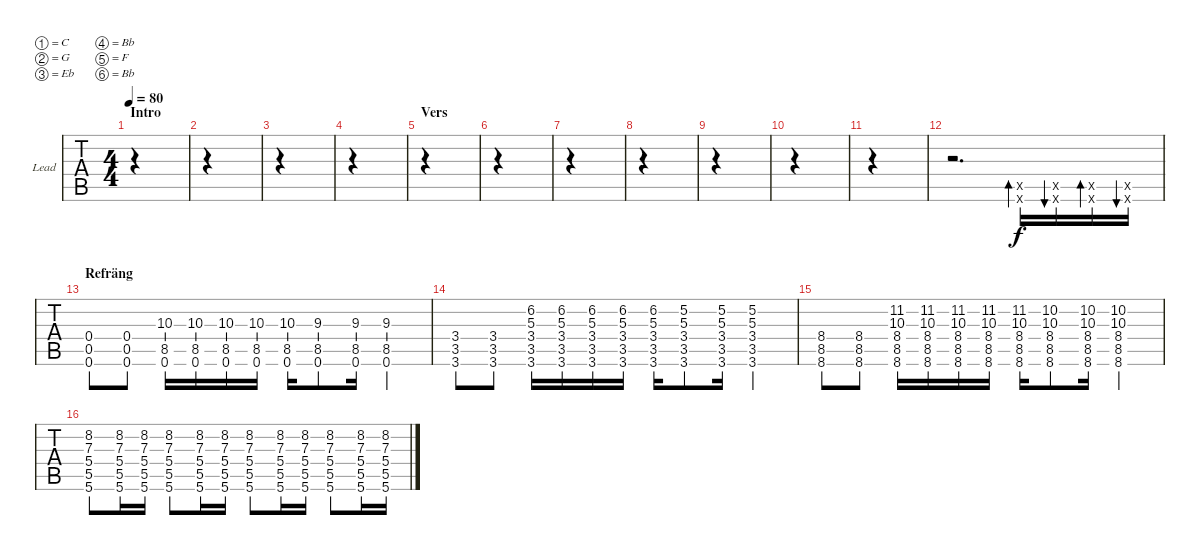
\defaultSystemsLayout 4
\bracketExtendMode groupsimilarinstruments
\firstSystemTrackNameOrientation horizontal
\otherSystemsTrackNameOrientation horizontal
\track ("Lead" "Lead") {instrument distortionguitar}
\staff {tabs}
\tuning (C4 G3 Eb3 Bb2 F2 Bb1)
\ts (4 4)
\section ("" "Intro")
\tempo 80
\clef g2
\ks c
|
|
|
|
\section ("" "Vers")
|
|
|
|
|
|
|
r.2{d} (0.6{x} 0.5{x}).16{bd 55} (0.6{x} 0.5{x}).16{bu 54} (0.6{x} 0.5{x}).16{bd 55} (0.5{x} 0.6{x}).16{bu 54} |
\section ("" "Refräng")
(0.6 0.5 0.4).8 (0.6 0.5 0.4).8 (8.5 10.3 0.6).16 (8.5 10.3 0.6).16 (8.5 10.3 0.6).16 (8.5 10.3 0.6).16 (8.5 10.3 0.6).16 (8.5 9.3 0.6).8 (8.5 9.3 0.6).16 (8.5 9.3 0.6).4 |
(3.6 3.5 3.4).8 (3.6 3.5 3.4).8 (3.5 5.3 3.4 3.6 6.2).16 (3.5 5.3 3.4 3.6 6.2).16 (3.5 5.3 3.4 3.6 6.2).16 (3.5 5.3 3.4 3.6 6.2).16 (3.5 5.3 3.4 3.6 6.2).16 (3.5 5.3 3.4 3.6 5.2).8 (3.5 5.3 3.4 3.6 5.2).16 (3.5 5.3 3.4 3.6 5.2).4 |
(8.6 8.5 8.4).8 (8.6 8.5 8.4).8 (8.5 10.3 8.4 8.6 11.2).16 (8.5 10.3 8.4 8.6 11.2).16 (8.5 10.3 8.4 8.6 11.2).16 (8.5 10.3 8.4 8.6 11.2).16 (8.5 10.3 8.4 8.6 11.2).16 (8.5 10.3 8.4 8.6 10.2).8 (8.5 10.3 8.4 8.6 10.2).16 (8.5 10.3 8.4 8.6 10.2).4 |
(5.6 5.5 5.4 7.3 8.2).8 (5.5 7.3 5.4 5.6 8.2).16 (5.5 7.3 5.4 5.6 8.2).16 (5.6 5.5 5.4 7.3 8.2).8 (5.5 7.3 5.4 5.6 8.2).16 (5.5 7.3 5.4 5.6 8.2).16 (5.6 5.5 5.4 7.3 8.2).8 (5.5 7.3 5.4 5.6 8.2).16 (5.5 7.3 5.4 5.6 8.2).16 (5.6 5.5 5.4 7.3 8.2).8 (5.5 7.3 5.4 5.6 8.2).16 (5.5 7.3 5.4 5.6 8.2).16
